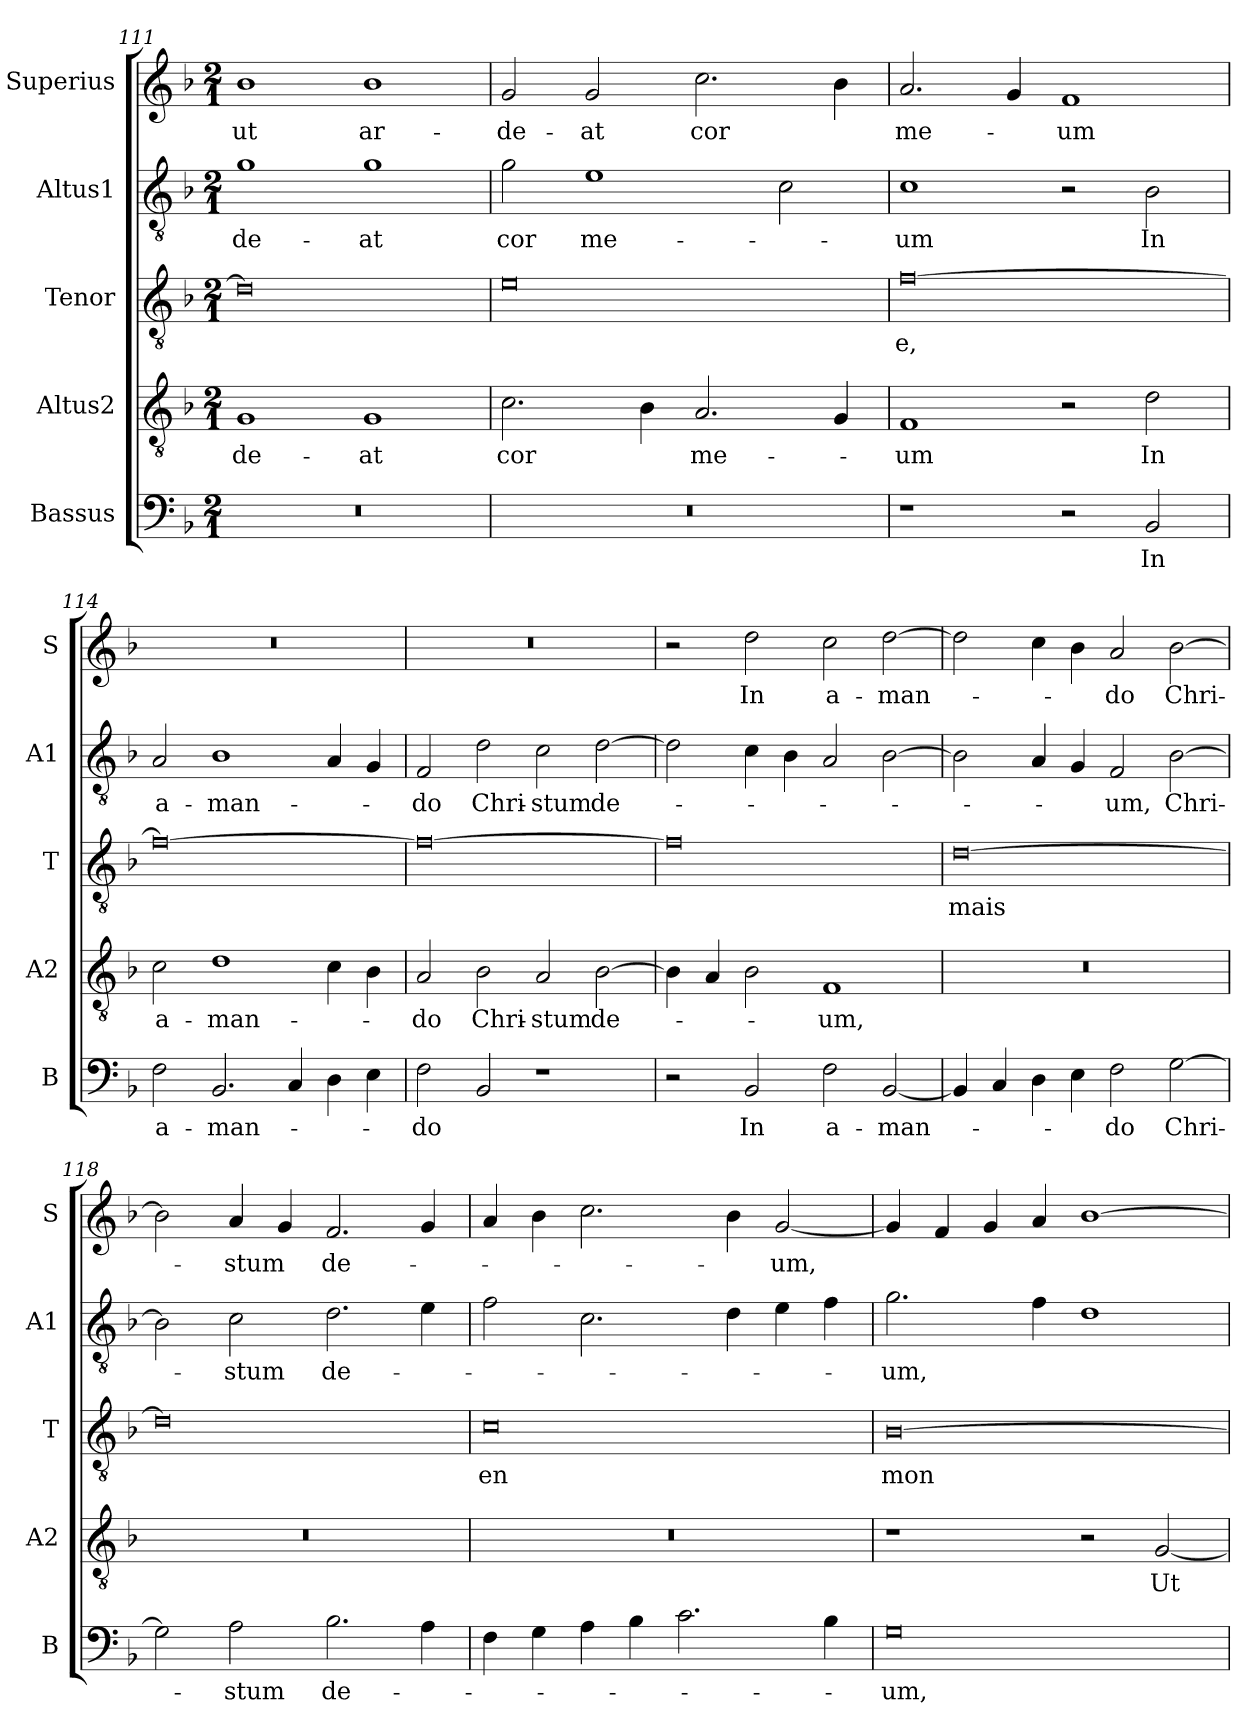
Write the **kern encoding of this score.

**kern	**text	**kern	**text	**kern	**text	**kern	**text	**kern	**text
*part5	*part5	*part4	*part4	*part3	*part3	*part2	*part2	*part1	*part1
*staff5	*staff5	*staff4	*staff4	*staff3	*staff3	*staff2	*staff2	*staff1	*staff1
*I"Bassus	*	*I"Altus2	*	*I"Tenor	*	*I"Altus1	*	*I"Superius	*
*I'B	*	*I'A2	*	*I'T	*	*I'A1	*	*I'S	*
*clefF4	*	*clefGv2	*	*clefGv2	*	*clefGv2	*	*clefG2	*
*k[b-]	*	*k[b-]	*	*k[b-]	*	*k[b-]	*	*k[b-]	*
*M2/1	*	*M2/1	*	*M2/1	*	*M2/1	*	*M2/1	*
=111	=111	=111	=111	=111	=111	=111	=111	=111	=111
0r	.	1G	-de-	0d]	.	1g	-de-	1b-	ut
.	.	1G	-at	.	.	1g	-at	1b-	ar-
=112	=112	=112	=112	=112	=112	=112	=112	=112	=112
0r	.	2.c\	cor	0e	.	2g\	cor	2g/	-de-
.	.	.	.	.	.	1e	me-	2g/	-at
.	.	4B-\	.	.	.	.	.	.	.
.	.	2.A/	me-	.	.	.	.	2.cc\	cor
.	.	.	.	.	.	2c\	.	.	.
.	.	4G/	.	.	.	.	.	4b-\	.
=113	=113	=113	=113	=113	=113	=113	=113	=113	=113
1r	.	1F	-um	[0f	-e,	1c	-um	2.a/	me-
.	.	.	.	.	.	.	.	4g/	.
2r	.	2r	.	.	.	2r	.	1f	-um
2BB-/	In	2d\	In	.	.	2B-\	In	.	.
=114	=114	=114	=114	=114	=114	=114	=114	=114	=114
2F\	a-	2c\	a-	0f_	.	2A/	a-	0r	.
2.BB-/	-man-	1d	-man-	.	.	1B-	-man-	.	.
4C/	.	.	.	.	.	.	.	.	.
4D\	.	4c\	.	.	.	4A/	.	.	.
4E\	.	4B-\	.	.	.	4G/	.	.	.
=115	=115	=115	=115	=115	=115	=115	=115	=115	=115
2F\	-do	2A/	-do	0f_	.	2F/	-do	0r	.
2BB-/	.	2B-\	Chri-	.	.	2d\	Chri-	.	.
1r	.	2A/	-stum	.	.	2c\	-stum	.	.
.	.	[2B-\	de-	.	.	[2d\	de-	.	.
=116	=116	=116	=116	=116	=116	=116	=116	=116	=116
2r	.	4B-\]	.	0f]	.	2d\]	.	2r	.
.	.	4A/	.	.	.	.	.	.	.
2BB-/	In	2B-\	.	.	.	4c\	.	2dd\	In
.	.	.	.	.	.	4B-\	.	.	.
2F\	a-	1F	-um,	.	.	2A/	.	2cc\	a-
[2BB-/	-man-	.	.	.	.	[2B-\	.	[2dd\	-man-
=117	=117	=117	=117	=117	=117	=117	=117	=117	=117
4BB-/]	.	0r	.	[0d	mais	2B-\]	.	2dd\]	.
4C/	.	.	.	.	.	.	.	.	.
4D\	.	.	.	.	.	4A/	.	4cc\	.
4E\	.	.	.	.	.	4G/	.	4b-\	.
2F\	-do	.	.	.	.	2F/	-um,	2a/	-do
[2G\	Chri-	.	.	.	.	[2B-\	Chri-	[2b-\	Chri-
=118	=118	=118	=118	=118	=118	=118	=118	=118	=118
2G\]	.	0r	.	0d]	.	2B-\]	.	2b-\]	.
2A\	-stum	.	.	.	.	2c\	-stum	4a/	-stum
.	.	.	.	.	.	.	.	4g/	.
2.B-\	de-	.	.	.	.	2.d\	de-	2.f/	de-
4A\	.	.	.	.	.	4e\	.	4g/	.
=119	=119	=119	=119	=119	=119	=119	=119	=119	=119
4F\	.	0r	.	0c	en	2f\	.	4a/	.
4G\	.	.	.	.	.	.	.	4b-\	.
4A\	.	.	.	.	.	2.c\	.	2.cc\	.
4B-\	.	.	.	.	.	.	.	.	.
2.c\	.	.	.	.	.	.	.	.	.
.	.	.	.	.	.	4d\	.	4b-\	.
.	.	.	.	.	.	4e\	.	[2g/	-um,
4B-\	.	.	.	.	.	4f\	.	.	.
=120	=120	=120	=120	=120	=120	=120	=120	=120	=120
0G	-um,	1r	.	[0B-	mon	2.g\	-um,	4g/]	.
.	.	.	.	.	.	.	.	4f/	.
.	.	.	.	.	.	.	.	4g/	.
.	.	.	.	.	.	4f\	.	4a/	.
.	.	2r	.	.	.	1d	.	[1b-	.
.	.	[2G/	Ut	.	.	.	.	.	.
=	=	=	=	=	=	=	=	=	=
*-	*-	*-	*-	*-	*-	*-	*-	*-	*-
